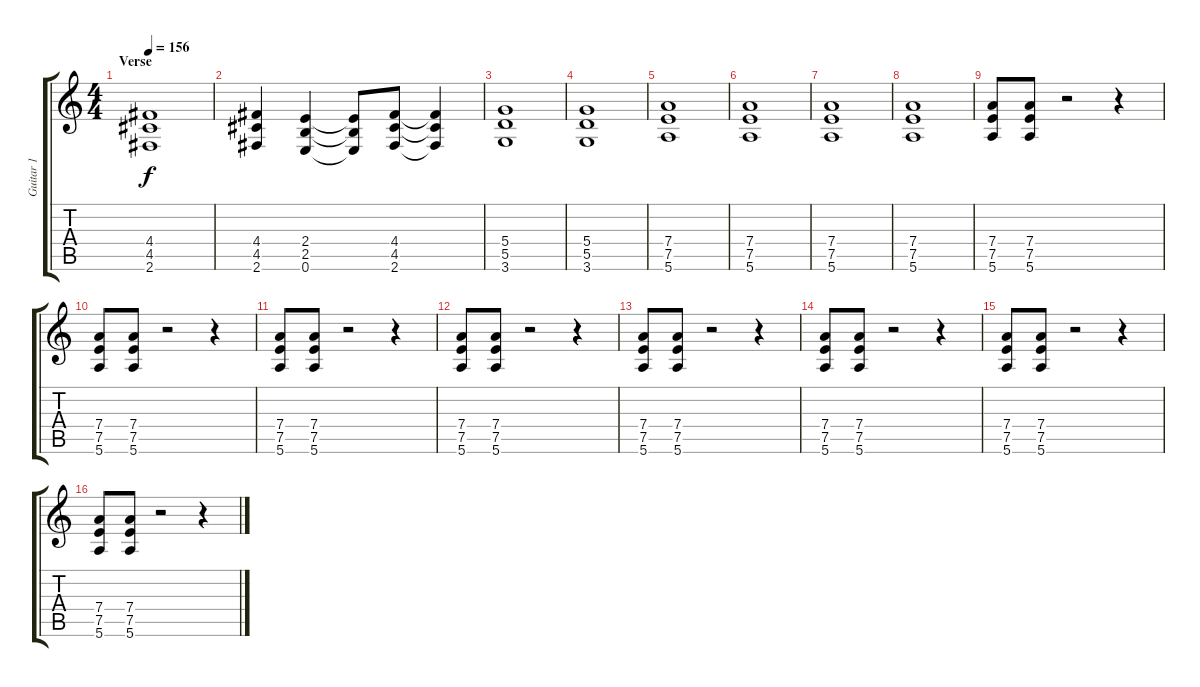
\track ("Guitar 1" "Guitar 1") {instrument overdrivenguitar}
\staff {score tabs}
\tuning (E4 B3 G3 D3 A2 E2) {hide}
\ts (4 4)
\section ("" "Verse")
\tempo 156
\clef g2
\ks c
(4.4 4.5 2.6).1{dy f} |
(4.4 4.5 2.6).4 (2.4 2.5 0.6).4 (2.4{t} 2.5{t} 0.6{t}).8 (4.4 4.5 2.6).8 (4.4{t} 4.5{t} 2.6{t}).4 |
(5.4 5.5 3.6).1 |
(5.4 5.5 3.6).1 |
(7.4 7.5 5.6).1 |
(7.4 7.5 5.6).1 |
(7.4 7.5 5.6).1 |
(7.4 7.5 5.6).1 |
(7.4 7.5 5.6).8 (7.4 7.5 5.6).8 r.2 r.4 |
(7.4 7.5 5.6).8 (7.4 7.5 5.6).8 r.2 r.4 |
(7.4 7.5 5.6).8 (7.4 7.5 5.6).8 r.2 r.4 |
(7.4 7.5 5.6).8 (7.4 7.5 5.6).8 r.2 r.4 |
(7.4 7.5 5.6).8 (7.4 7.5 5.6).8 r.2 r.4 |
(7.4 7.5 5.6).8 (7.4 7.5 5.6).8 r.2 r.4 |
(7.4 7.5 5.6).8 (7.4 7.5 5.6).8 r.2 r.4 |
(7.4 7.5 5.6).8 (7.4 7.5 5.6).8 r.2 r.4
